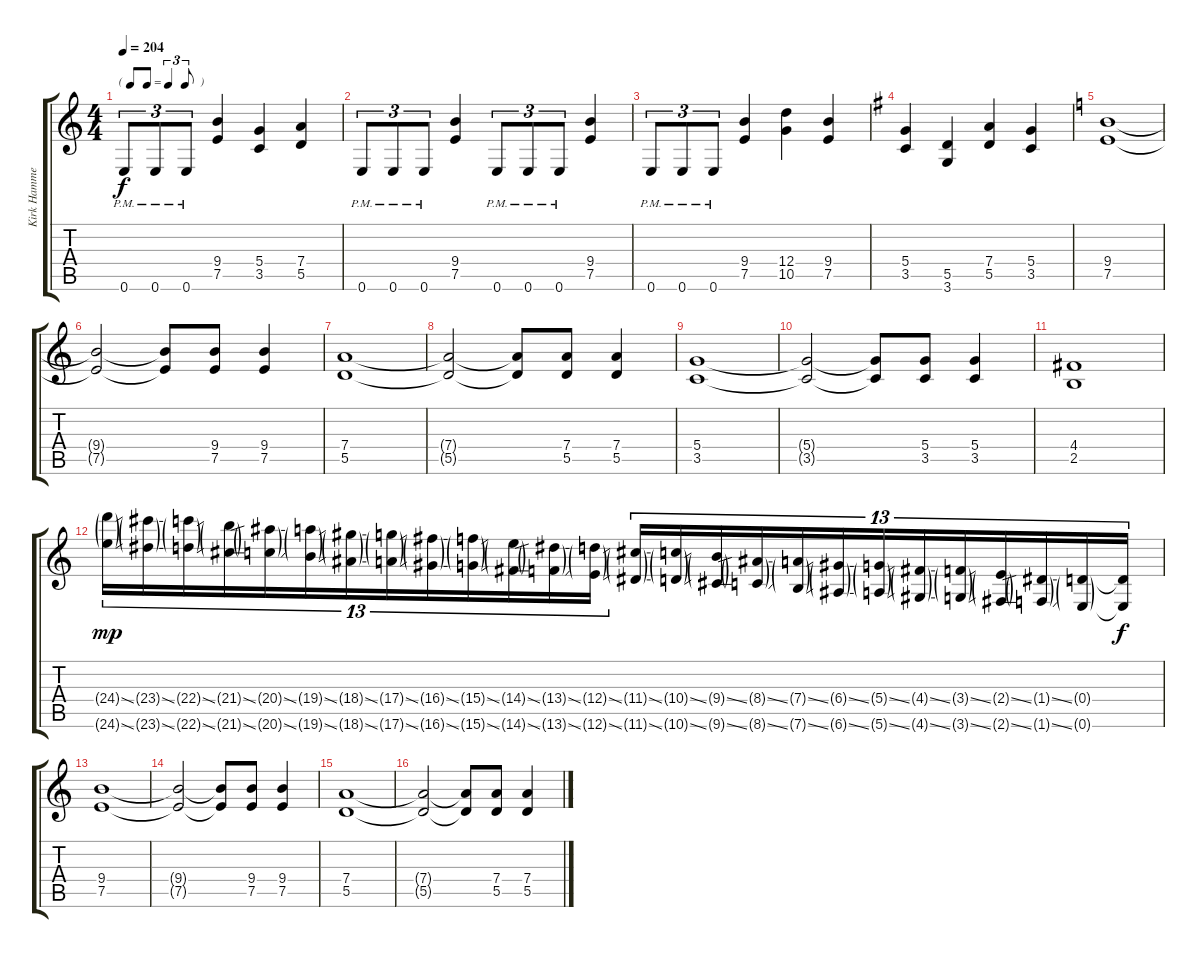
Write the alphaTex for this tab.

\track ("Kirk Hammett" "Kirk Hamme") {instrument distortionguitar}
\staff {score tabs}
\tuning (E4 B3 G3 D3 A2 E2) {hide}
\ts (4 4)
\tf triplet8th
\tempo 204
\clef g2
\ks c
0.6{pm}.8{tu (3 2) dy f} 0.6{pm}.8{tu (3 2)} 0.6{pm}.8{tu (3 2)} (9.4 7.5).4 (5.4 3.5).4 (7.4 5.5).4 |
0.6{pm}.8{tu (3 2)} 0.6{pm}.8{tu (3 2)} 0.6{pm}.8{tu (3 2)} (9.4 7.5).4 0.6{pm}.8{tu (3 2)} 0.6{pm}.8{tu (3 2)} 0.6{pm}.8{tu (3 2)} (9.4 7.5).4 |
0.6{pm}.8{tu (3 2)} 0.6{pm}.8{tu (3 2)} 0.6{pm}.8{tu (3 2)} (9.4 7.5).4 (12.4 10.5).4 (9.4 7.5).4 |
\ks eminor
(5.4 3.5).4 (5.5 3.6).4 (7.4 5.5).4 (5.4 3.5).4 |
\ks c
(9.4 7.5).1 |
(9.4{t} 7.5{t}).2 (9.4{t} 7.5{t}).8 (9.4 7.5).8 (9.4 7.5).4 |
(7.4 5.5).1 |
(7.4{t} 5.5{t}).2 (7.4{t} 5.5{t}).8 (7.4 5.5).8 (7.4 5.5).4 |
(5.4 3.5).1 |
(5.4{t} 3.5{t}).2 (5.4{t} 3.5{t}).8 (5.4 3.5).8 (5.4 3.5).4 |
(4.4 2.5).1 |
(24.4{ss g} 24.6{ss g}).16{tu (13 8) dy mp} (23.4{ss g} 23.6{ss g}).16{tu (13 8)} (22.4{ss g} 22.6{ss g}).16{tu (13 8)} (21.4{ss g} 21.6{ss g}).16{tu (13 8)} (20.4{ss g} 20.6{ss g}).16{tu (13 8)} (19.4{ss g} 19.6{ss g}).16{tu (13 8)} (18.4{ss g} 18.6{ss g}).16{tu (13 8)} (17.4{ss g} 17.6{ss g}).16{tu (13 8)} (16.4{ss g} 16.6{ss g}).16{tu (13 8)} (15.4{ss g} 15.6{ss g}).16{tu (13 8)} (14.4{ss g} 14.6{ss g}).16{tu (13 8)} (13.4{ss g} 13.6{ss g}).16{tu (13 8)} (12.4{ss g} 12.6{ss g}).16{tu (13 8)} (11.4{ss g} 11.6{ss g}).16{tu (13 8)} (10.4{ss g} 10.6{ss g}).16{tu (13 8)} (9.4{ss g} 9.6{ss g}).16{tu (13 8)} (8.4{ss g} 8.6{ss g}).16{tu (13 8)} (7.4{ss g} 7.6{ss g}).16{tu (13 8)} (6.4{ss g} 6.6{ss g}).16{tu (13 8)} (5.4{ss g} 5.6{ss g}).16{tu (13 8)} (4.4{ss g} 4.6{ss g}).16{tu (13 8)} (3.4{ss g} 3.6{ss g}).16{tu (13 8)} (2.4{ss g} 2.6{ss g}).16{tu (13 8)} (1.4{ss g} 1.6{ss g}).16{tu (13 8)} (0.4{g} 0.6{g}).16{tu (13 8)} (0.4{t} 0.6{t}).16{tu (13 8) dy f} |
(9.4 7.5).1 |
(9.4{t} 7.5{t}).2 (9.4{t} 7.5{t}).8 (9.4 7.5).8 (9.4 7.5).4 |
(7.4 5.5).1 |
(7.4{t} 5.5{t}).2 (7.4{t} 5.5{t}).8 (7.4 5.5).8 (7.4 5.5).4
